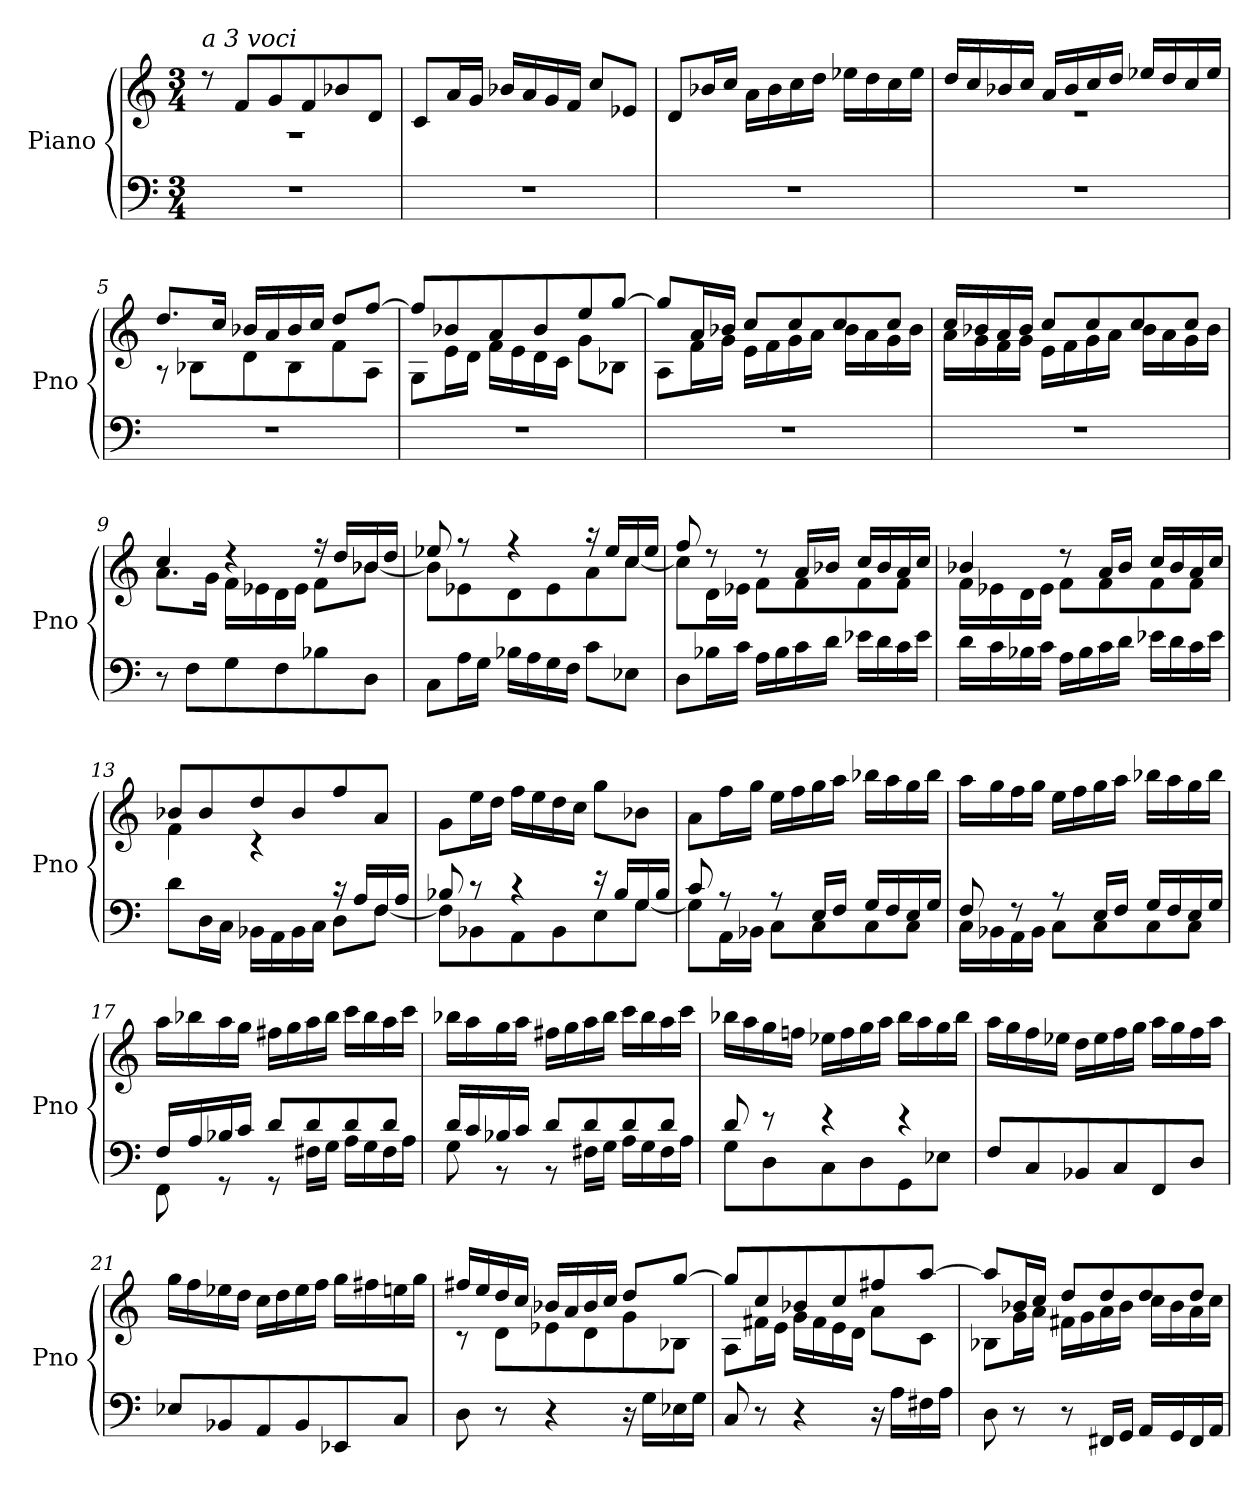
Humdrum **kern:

**kern	**kern
*part1	*part1
*staff2	*staff1
*I"Piano	*
*I'Pno	*
*clefF4	*clefG2
*k[]	*k[]
*M3/4	*M3/4
=1	=1
*	*^
!	!LO:TX:a:i:t=a 3 voci	!
2.r	8r	2.r
.	8f/L	.
.	8g/	.
.	8f/	.
.	8b-X/	.
.	8d/J	.
*	*v	*v
=2	=2
2.r	8c/L
.	16a/L
.	16g/JJ
.	16b-X/LL
.	16a/
.	16g/
.	16f/JJ
.	8cc/L
.	8e-X/J
=3	=3
2.r	8d/L
.	16b-X/L
.	16cc/JJ
.	16a\LL
.	16b-\
.	16cc\
.	16dd\JJ
.	16ee-X\LL
.	16dd\
.	16cc\
.	16ee-\JJ
!!LO:LB:g=z
=4	=4
*	*^
2.r	16dd/LL	2.r
.	16cc/	.
.	16b-X/	.
.	16cc/JJ	.
.	16a/LL	.
.	16b-/	.
.	16cc/	.
.	16dd/JJ	.
.	16ee-X/LL	.
.	16dd/	.
.	16cc/	.
.	16ee-/JJ	.
=5	=5	=5
2.r	8.dd/L	8r
.	.	8B-X\L
.	16cc/Jk	.
.	16b-X/LL	8d\
.	16a/	.
.	16b-/	8B-\
.	16cc/JJ	.
.	8dd/L	8f\
.	[8ff/J	8A\J
=6	=6	=6
2.r	8ff/L]	8G\L
.	8b-X/	16e\L
.	.	16d\JJ
.	8a/	16f\LL
.	.	16e\
.	8b-/	16d\
.	.	16c\JJ
.	8ee/	8g\L
.	[8gg/J	8B-X\J
!!LO:LB:g=z	!!
=7	=7	=7
2.r	8gg/L]	8A\L
.	16a/L	16f\L
.	16b-X/JJ	16g\JJ
.	8cc/L	16e\LL
.	.	16f\
.	8cc/	16g\
.	.	16a\JJ
.	8cc/	16b-\LL
.	.	16a\
.	8cc/J	16g\
.	.	16b-\JJ
=8	=8	=8
2.r	16cc/LL	16a\LL
.	16b-X/	16g\
.	16a/	16f\
.	16b-/JJ	16g\JJ
.	8cc/L	16e\LL
.	.	16f\
.	8cc/	16g\
.	.	16a\JJ
.	8cc/	16b-\LL
.	.	16a\
.	8cc/J	16g\
.	.	16b-\JJ
=9	=9	=9
8r	4cc/	8.a\L
8F\L	.	.
.	.	16g\Jk
8G\	4r	16f\LL
.	.	16e-X\
8F\	.	16d\
.	.	16e-\JJ
8B-X\	16r	8f\L
.	16dd/LL	.
8D\J	16b-X/	[8b-\J
.	16dd/JJ	.
!!LO:LB:g=z	!!
=10	=10	=10
8C\L	8ee-X/	8b-\L]
16A\L	8r	8e-X\
16G\JJ	.	.
16B-X\LL	4r	8d\
16A\	.	.
16G\	.	8e-\
16F\JJ	.	.
8c\L	16r	8a\
.	16ee-/LL	.
8E-X\J	16cc/	[8cc\J
.	16ee-/JJ	.
=11	=11	=11
8D\L	8ff/	8cc\L]
16B-X\L	8r	16d\L
16c\JJ	.	16e-X\JJ
16A\LL	8r	8f\L
16B-\	.	.
16c\	16a/LL	8f\
16d\JJ	16b-X/JJ	.
16e-X\LL	16cc/LL	8f\
16d\	16b-/	.
16c\	16a/	8f\J
16e-\JJ	16cc/JJ	.
=12	=12	=12
16d\LL	4b-X/	16f\LL
16c\	.	16e-X\
16B-X\	.	16d\
16c\JJ	.	16e-\JJ
16A\LL	8r	8f\L
16B-\	.	.
16c\	16a/LL	8f\
16d\JJ	16b-/JJ	.
16e-X\LL	16cc/LL	8f\
16d\	16b-/	.
16c\	16a/	8f\J
16e-\JJ	16cc/JJ	.
!!LO:PB:g=z	!!
=13	=13	=13
*^	*	*
2ryy	8d\L	8b-X/L	4f\
.	16D\L	8b-/	.
.	16C\JJ	.	.
.	16BB-X\LL	8dd/	4r
.	16AA\	.	.
.	16BB-\	8b-/	.
.	16C\JJ	.	.
16r	8D\L	8ff/	4ryy
16A/LL	.	.	.
16F/	[8F\J	8a/J	.
16A/JJ	.	.	.
*	*	*v	*v
=14	=14	=14
8B-X/	8F\L]	8g\L
8r	8BB-X\	16ee\L
.	.	16dd\JJ
4r	8AA\	16ff\LL
.	.	16ee\
.	8BB-\	16dd\
.	.	16cc\JJ
16r	8E\	8gg\L
16B-/LL	.	.
16G/	[8G\J	8b-X\J
16B-/JJ	.	.
=15	=15	=15
8c/	8G\L]	8a\L
8r	16AA\L	16ff\L
.	16BB-X\JJ	16gg\JJ
8r	8C\L	16ee\LL
.	.	16ff\
16E/LL	8C\	16gg\
16F/JJ	.	16aa\JJ
16G/LL	8C\	16bb-X\LL
16F/	.	16aa\
16E/	8C\J	16gg\
16G/JJ	.	16bb-\JJ
!!LO:LB:g=z
=16	=16	=16
8F/	16C\LL	16aa\LL
.	16BB-X\	16gg\
8r	16AA\	16ff\
.	16BB-\JJ	16gg\JJ
8r	8C\L	16ee\LL
.	.	16ff\
16E/LL	8C\	16gg\
16F/JJ	.	16aa\JJ
16G/LL	8C\	16bb-X\LL
16F/	.	16aa\
16E/	8C\J	16gg\
16G/JJ	.	16bb-\JJ
=17	=17	=17
16F/LL	8FF\	16aa\LL
16A/	.	16bb-X\
16B-X/	8r	16aa\
16c/JJ	.	16gg\JJ
8d/L	8r	16ff#X\LL
.	.	16gg\
8d/	16F#X\LL	16aa\
.	16G\JJ	16bb-\JJ
8d/	16A\LL	16ccc\LL
.	16G\	16bb-\
8d/J	16F#\	16aa\
.	16A\JJ	16ccc\JJ
=18	=18	=18
16d/LL	8G\	16bb-X\LL
16c/	.	16aa\
16B-X/	8r	16gg\
16c/JJ	.	16aa\JJ
8d/L	8r	16ff#X\LL
.	.	16gg\
8d/	16F#X\LL	16aa\
.	16G\JJ	16bb-\JJ
8d/	16A\LL	16ccc\LL
.	16G\	16bb-\
8d/J	16F#\	16aa\
.	16A\JJ	16ccc\JJ
!!LO:LB:g=z
=19	=19	=19
8d/	8G\L	16bb-X\LL
.	.	16aa\
8r	8D\	16gg\
.	.	16ffn\JJ
4r	8C\	16ee-X\LL
.	.	16ff\
.	8D\	16gg\
.	.	16aa\JJ
4r	8GG\	16bb-\LL
.	.	16aa\
.	8E-X\J	16gg\
.	.	16bb-\JJ
*v	*v	*
=20	=20
8F/L	16aa\LL
.	16gg\
8C/	16ff\
.	16ee-X\JJ
8BB-X/	16dd\LL
.	16ee-\
8C/	16ff\
.	16gg\JJ
8FF/	16aa\LL
.	16gg\
8D/J	16ff\
.	16aa\JJ
=21	=21
8E-X/L	16gg\LL
.	16ff\
8BB-X/	16ee-X\
.	16dd\JJ
8AA/	16cc\LL
.	16dd\
8BB-/	16ee-\
.	16ff\JJ
8EE-X/	16gg\LL
.	16ff#X\
8C/J	16een\
.	16gg\JJ
!!LO:LB:g=z
=22	=22
*	*^
8D\	16ff#X/LL	8r
.	16ee/	.
8r	16dd/	8d\L
.	16cc/JJ	.
4r	16b-X/LL	8e-X\
.	16a/	.
.	16b-/	8d\
.	16cc/JJ	.
16r	8dd/L	8g\
16G\LL	.	.
16E-X\	[8gg/J	8B-X\J
16G\JJ	.	.
=23	=23	=23
8C/	8gg/L]	8A\L
8r	8cc/	16f#X\L
.	.	16e\JJ
4r	8b-X/	16g\LL
.	.	16f#\
.	8cc/	16e\
.	.	16d\JJ
16r	8ff#X/	8a\L
16A\LL	.	.
16F#X\	[8aa/J	8c\J
16A\JJ	.	.
=24	=24	=24
8D\	8aa/L]	8B-X\L
8r	16b-X/L	16g\L
.	16cc/JJ	16a\JJ
8r	8dd/L	16f#X\LL
.	.	16g\
16FF#X/LL	8dd/	16a\
16GG/JJ	.	16b-\JJ
16AA/LL	8dd/	16cc\LL
16GG/	.	16b-\
16FF#/	8dd/J	16a\
16AA/JJ	.	16cc\JJ
*	*v	*v
=	=
*-	*-
